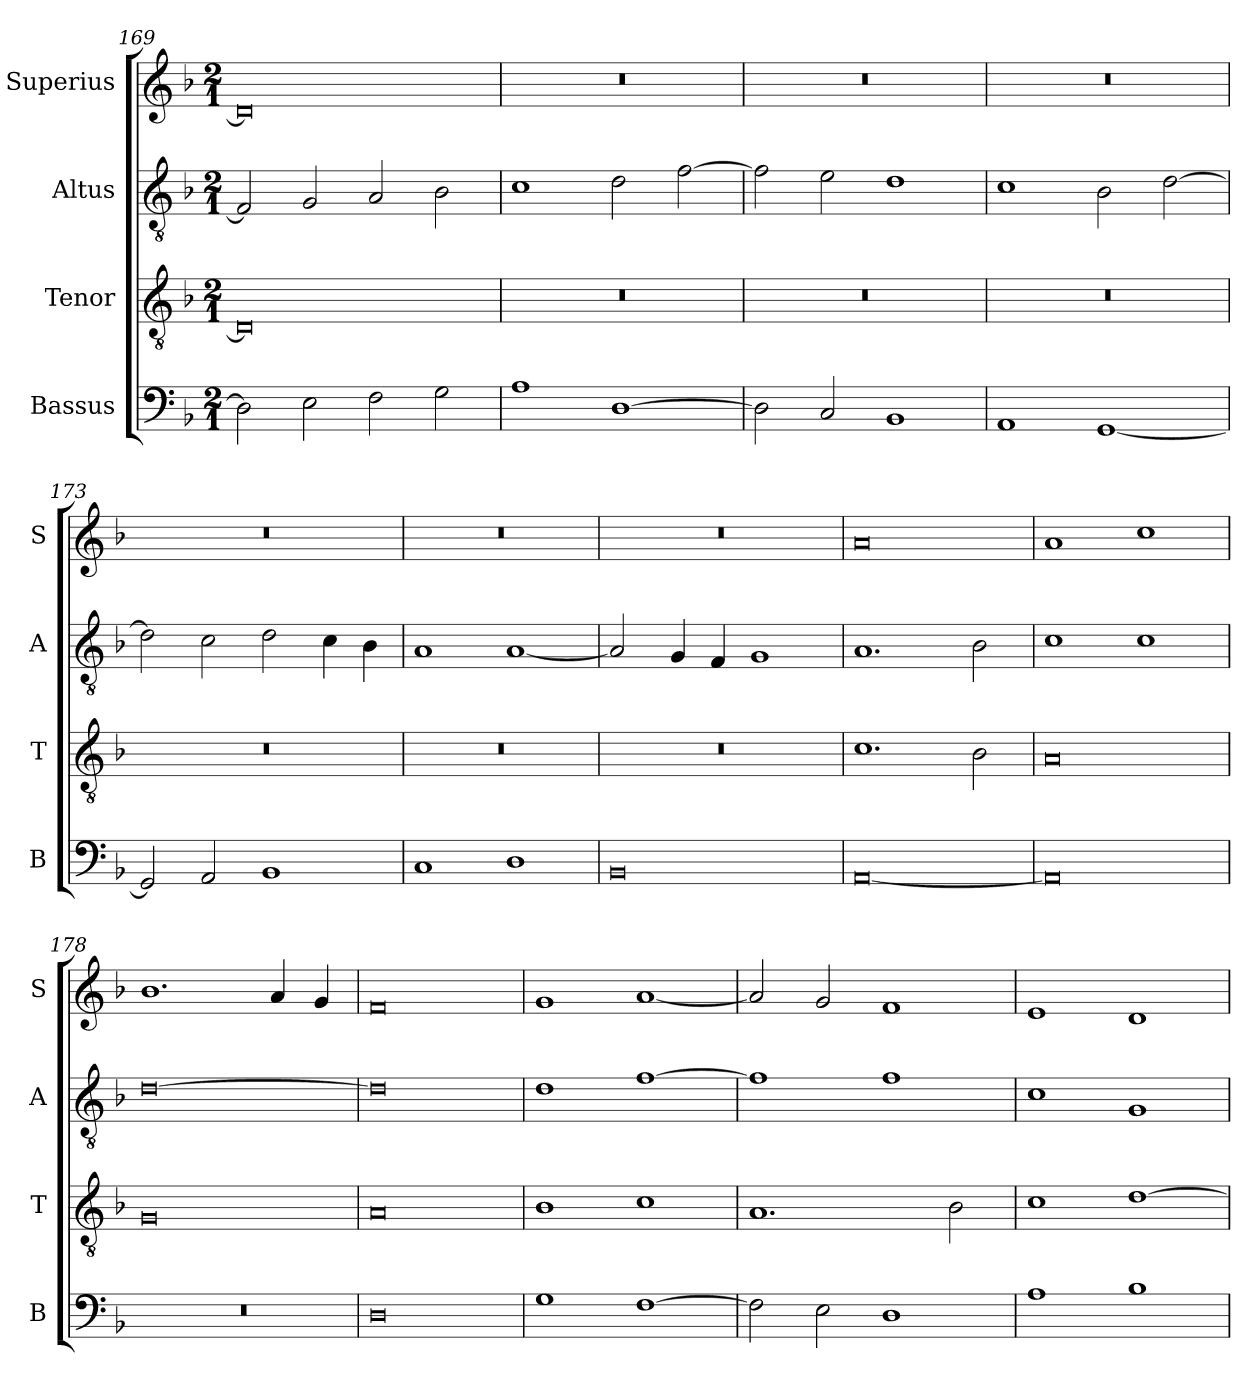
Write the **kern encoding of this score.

**kern	**kern	**kern	**kern
*part4	*part3	*part2	*part1
*staff4	*staff3	*staff2	*staff1
*I"Bassus	*I"Tenor	*I"Altus	*I"Superius
*I'B	*I'T	*I'A	*I'S
*clefF4	*clefGv2	*clefGv2	*clefG2
*k[b-]	*k[b-]	*k[b-]	*k[b-]
*M2/1	*M2/1	*M2/1	*M2/1
=169	=169	=169	=169
2D\]	0D]	2F/]	0d]
2E\	.	2G/	.
2F\	.	2A/	.
2G\	.	2B-\	.
=170	=170	=170	=170
1A	0r	1c	0r
[1D	.	2d\	.
.	.	[2f\	.
=171	=171	=171	=171
2D\]	0r	2f\]	0r
2C/	.	2e\	.
1BB-	.	1d	.
=172	=172	=172	=172
1AA	0r	1c	0r
[1GG	.	2B-\	.
.	.	[2d\	.
=173	=173	=173	=173
2GG/]	0r	2d\]	0r
2AA/	.	2c\	.
1BB-	.	2d\	.
.	.	4c\	.
.	.	4B-\	.
=174	=174	=174	=174
1C	0r	1A	0r
1D	.	[1A	.
=175	=175	=175	=175
0BB-	0r	2A/]	0r
.	.	4G/	.
.	.	4F/	.
.	.	1G	.
=176	=176	=176	=176
[0AA	1.c	1.A	0a
.	2B-\	2B-\	.
=177	=177	=177	=177
0AA]	0A	1c	1a
.	.	1c	1cc
=178	=178	=178	=178
0r	0G	[0d	1.b-
.	.	.	4a/
.	.	.	4g/
=179	=179	=179	=179
0D	0A	0d]	0f
=180	=180	=180	=180
1G	1B-	1d	1g
[1F	1c	[1f	[1a
=181	=181	=181	=181
2F\]	1.A	1f]	2a/]
2E\	.	.	2g/
1D	.	1f	1f
.	2B-\	.	.
=182	=182	=182	=182
1A	1c	1c	1e
1B-	[1d	1G	1d
=	=	=	=
*-	*-	*-	*-
